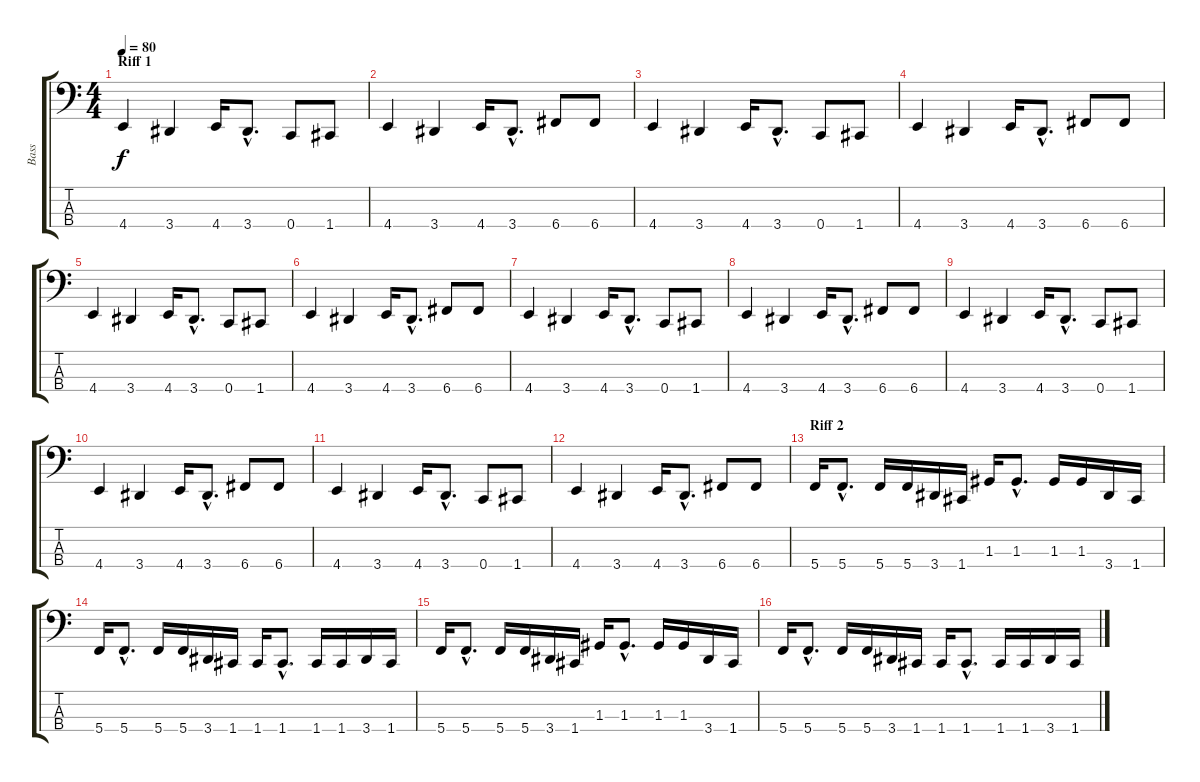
\track ("Bass" "Bass") {instrument electricbasspick}
\staff {score tabs}
\tuning (G2 C2 G1 C1) {hide}
\ts (4 4)
\section ("" "Riff 1")
\tempo 80
\clef f4
\ks c
4.4.4{dy f instrument electricbasspick} 3.4.4 4.4.16 3.4{hac}.8{d} 0.4.8 1.4.8 |
4.4.4 3.4.4 4.4.16 3.4{hac}.8{d} 6.4.8 6.4.8 |
4.4.4 3.4.4 4.4.16 3.4{hac}.8{d} 0.4.8 1.4.8 |
4.4.4 3.4.4 4.4.16 3.4{hac}.8{d} 6.4.8 6.4.8 |
4.4.4 3.4.4 4.4.16 3.4{hac}.8{d} 0.4.8 1.4.8 |
4.4.4 3.4.4 4.4.16 3.4{hac}.8{d} 6.4.8 6.4.8 |
4.4.4 3.4.4 4.4.16 3.4{hac}.8{d} 0.4.8 1.4.8 |
4.4.4 3.4.4 4.4.16 3.4{hac}.8{d} 6.4.8 6.4.8 |
4.4.4 3.4.4 4.4.16 3.4{hac}.8{d} 0.4.8 1.4.8 |
4.4.4 3.4.4 4.4.16 3.4{hac}.8{d} 6.4.8 6.4.8 |
4.4.4 3.4.4 4.4.16 3.4{hac}.8{d} 0.4.8 1.4.8 |
4.4.4 3.4.4 4.4.16 3.4{hac}.8{d} 6.4.8 6.4.8 |
\section ("" "Riff 2")
5.4.16 5.4{hac}.8{d} 5.4.16 5.4.16 3.4.16 1.4.16 1.3.16 1.3{hac}.8{d} 1.3.16 1.3.16 3.4.16 1.4.16 |
5.4.16 5.4{hac}.8{d} 5.4.16 5.4.16 3.4.16 1.4.16 1.4.16 1.4{hac}.8{d} 1.4.16 1.4.16 3.4.16 1.4.16 |
5.4.16 5.4{hac}.8{d} 5.4.16 5.4.16 3.4.16 1.4.16 1.3.16 1.3{hac}.8{d} 1.3.16 1.3.16 3.4.16 1.4.16 |
5.4.16 5.4{hac}.8{d} 5.4.16 5.4.16 3.4.16 1.4.16 1.4.16 1.4{hac}.8{d} 1.4.16 1.4.16 3.4.16 1.4.16
